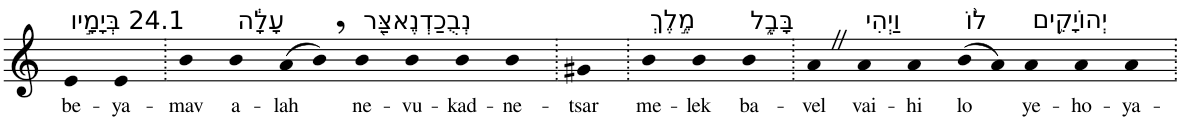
**kern	**text
*part1	*part1
*staff1	*staff1
*I"Piano	*
*I'Pno	*
*clefG2	*
*k[]	*
=1	=1
!LO:TX:a:t=24.1 בְּיָמָ֣יו	!
!	!LO:LY:b
4e	be-
!	!LO:LY:b
4e	-ya-
=2.	=2.
!	!LO:LY:b
4b	-mav
!LO:TX:a:t=עָלָ֔ה	!
!	!LO:LY:b
4b	a-
!	!LO:LY:b
(>8a	-lah
8b,)	.
!LO:TX:a:t=נְבֻכַדְנֶאצַּ֖ר	!
!	!LO:LY:b
4b	ne-
!	!LO:LY:b
4b	-vu-
!	!LO:LY:b
4b	-kad-
!	!LO:LY:b
4b	-ne-
=3.	=3.
!	!LO:LY:b
4g#X	-tsar
=4.	=4.
!LO:TX:a:t=מֶ֣לֶךְ	!
!	!LO:LY:b
4b	me-
!	!LO:LY:b
4b	-lek
!LO:TX:a:t=בָּבֶ֑ל	!
!	!LO:LY:b
4b	ba-
=5.	=5.
!	!LO:LY:b
4aZ	-vel
!LO:TX:a:t=וַיְהִי	!
!	!LO:LY:b
4a	vai-
!	!LO:LY:b
4a	-hi
!LO:TX:a:t=ל֨וֹ	!
!	!LO:LY:b
(>8b	lo
8a)	.
!LO:TX:a:t=יְהוֹיָקִ֥ים	!
!	!LO:LY:b
4a	ye-
!	!LO:LY:b
4a	-ho-
!	!LO:LY:b
4a	-ya-
=.	=.
*-	*-
